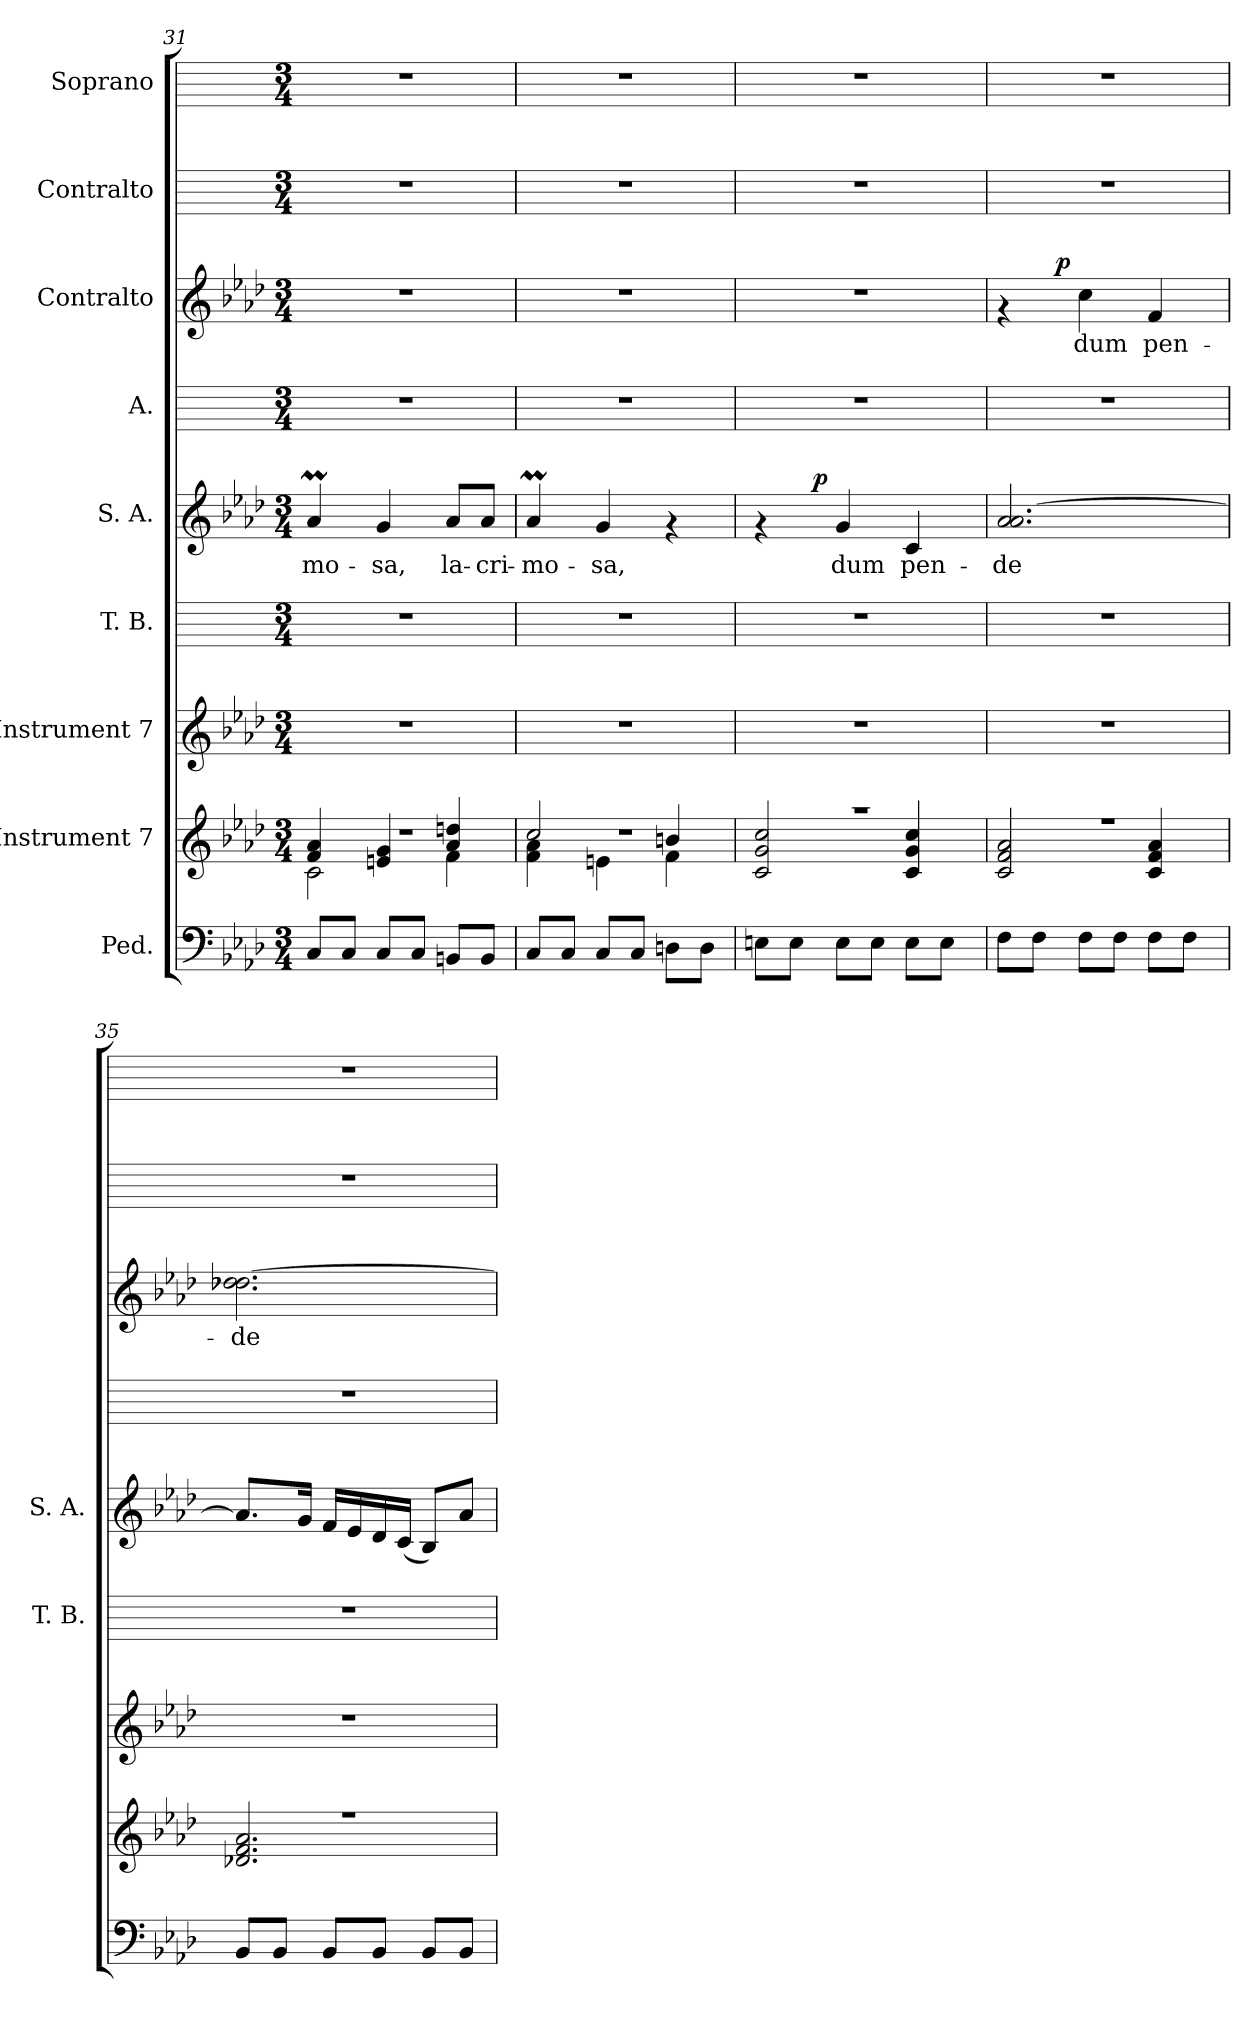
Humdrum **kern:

**kern	**kern	**kern	**kern	**kern	**text	**dynam	**kern	**kern	**text	**dynam	**kern	**kern
*part9	*part8	*part7	*part6	*part5	*part5	*part5	*part4	*part3	*part3	*part3	*part2	*part1
*staff9	*staff8	*staff7	*staff6	*staff5	*staff5	*staff5	*staff4	*staff3	*staff3	*staff3	*staff2	*staff1
*I"Ped.	*I"Instrument 7	*I"Instrument 7	*I"T.  B.	*I"S.  A.	*	*	*I"A.	*I"Contralto	*	*	*I"Contralto	*I"Soprano
*	*	*	*I'T.  B.	*I'S.  A.	*	*	*	*	*	*	*	*
!!LO:PB:g=z
*clefF4	*clefG2	*clefG2	*	*clefG2	*	*	*	*clefG2	*	*	*	*
*k[b-e-a-d-]	*k[b-e-a-d-]	*k[b-e-a-d-]	*k[]	*k[b-e-a-d-]	*	*	*k[]	*k[b-e-a-d-]	*	*	*k[]	*k[]
*A-:	*A-:	*A-:	*C:	*A-:	*	*	*C:	*A-:	*	*	*C:	*C:
*M3/4	*M3/4	*M3/4	*M3/4	*M3/4	*	*	*M3/4	*M3/4	*	*	*M3/4	*M3/4
=31	=31	=31	=31	=31	=31	=31	=31	=31	=31	=31	=31	=31
*	*^	*	*	*	*	*	*	*	*	*	*	*
*	*	*^	*	*	*	*	*	*	*	*	*	*	*
!	!	!	!	!	!	!	!LO:LY:b:cj	!	!	!	!	!	!	!
8C/L	2.r	4f/ 4a-/	2c\	2.r	2.r	4a-M/	mo-	.	2.r	2.r	.	.	2.r	2.r
8C/J	.	.	.	.	.	.	.	.	.	.	.	.	.	.
!	!	!	!	!	!	!	!LO:LY:b:cj	!	!	!	!	!	!	!
8C/L	.	4g/ 4en/	.	.	.	4g/	-sa,	.	.	.	.	.	.	.
8C/J	.	.	.	.	.	.	.	.	.	.	.	.	.	.
!	!	!	!	!	!	!	!LO:LY:b:cj	!	!	!	!	!	!	!
8BBn/L	.	4a-/ 4ddn/	4f\	.	.	8a-/L	la-	.	.	.	.	.	.	.
!	!	!	!	!	!	!	!LO:LY:b:cj	!	!	!	!	!	!	!
8BB/J	.	.	.	.	.	8a-/J	-cri-	.	.	.	.	.	.	.
=32	=32	=32	=32	=32	=32	=32	=32	=32	=32	=32	=32	=32	=32	=32
!	!	!	!	!	!	!	!LO:LY:b:cj	!	!	!	!	!	!	!
8C/L	2.r	2cc/	4a-\ 4f\	2.r	2.r	4a-M/	-mo-	.	2.r	2.r	.	.	2.r	2.r
8C/J	.	.	.	.	.	.	.	.	.	.	.	.	.	.
!	!	!	!	!	!	!	!LO:LY:b:cj	!	!	!	!	!	!	!
8C/L	.	.	4en\	.	.	4g/	-sa,	.	.	.	.	.	.	.
8C/J	.	.	.	.	.	.	.	.	.	.	.	.	.	.
8Dn\L	.	4bn/	4f\	.	.	4rf	.	.	.	.	.	.	.	.
8D\J	.	.	.	.	.	.	.	.	.	.	.	.	.	.
*	*	*v	*v	*	*	*	*	*	*	*	*	*	*	*
=33	=33	=33	=33	=33	=33	=33	=33	=33	=33	=33	=33	=33	=33
*	*	*	*	*	*^	*	*	*	*	*	*	*	*
8En\L	2.r	2cc/ 2g/ 2c/	2.r	2.r	4rf	8.ryy	.	.	2.r	2.r	.	.	2.r	2.r
8E\J	.	.	.	.	.	.	.	.	.	.	.	.	.	.
!	!	!	!	!	!	!	!	!LO:DY:a	!	!	!	!	!	!
.	.	.	.	.	.	2ryy	.	p	.	.	.	.	.	.
!	!	!	!	!	!	!	!LO:LY:b:cj	!	!	!	!	!	!	!
8E\L	.	.	.	.	4g/	.	dum	.	.	.	.	.	.	.
8E\J	.	.	.	.	.	.	.	.	.	.	.	.	.	.
!	!	!	!	!	!	!	!LO:LY:b:cj	!	!	!	!	!	!	!
8E\L	.	4g/ 4c/ 4cc/	.	.	4c/	.	pen-	.	.	.	.	.	.	.
8E\J	.	.	.	.	.	.	.	.	.	.	.	.	.	.
.	.	.	.	.	.	16ryy	.	.	.	.	.	.	.	.
=34	=34	=34	=34	=34	=34	=34	=34	=34	=34	=34	=34	=34	=34	=34
!	!	!	!	!	!	!	!LO:LY:b:cj	!	!	!	!	!	!	!
*	*	*	*	*	*v	*v	*	*	*	*^	*	*	*	*
8F\L	2.r	2a-/ 2f/ 2c/	2.r	2.r	2.a-/ [<2.a-/	-de-	.	2.r	4rf	8.ryy	.	.	2.r	2.r
8F\J	.	.	.	.	.	.	.	.	.	.	.	.	.	.
!	!	!	!	!	!	!	!	!	!	!	!	!LO:DY:a	!	!
.	.	.	.	.	.	.	.	.	.	2ryy	.	p	.	.
!	!	!	!	!	!	!	!	!	!	!	!LO:LY:b:cj	!	!	!
8F\L	.	.	.	.	.	.	.	.	4cc\	.	dum	.	.	.
8F\J	.	.	.	.	.	.	.	.	.	.	.	.	.	.
!	!	!	!	!	!	!	!	!	!	!	!LO:LY:b:cj	!	!	!
8F\L	.	4f/ 4c/ 4a-/	.	.	.	.	.	.	4f/	.	pen-	.	.	.
8F\J	.	.	.	.	.	.	.	.	.	.	.	.	.	.
.	.	.	.	.	.	.	.	.	.	16ryy	.	.	.	.
=35	=35	=35	=35	=35	=35	=35	=35	=35	=35	=35	=35	=35	=35	=35
!	!	!	!	!	!	!LO:LY:b:cj	!	!	!	!	!LO:LY:b:cj	!	!	!
*	*	*	*	*	*	*	*	*	*v	*v	*	*	*	*
8BB-/L	2.r	2.a-/ 2.f/ 2.d-X/	2.r	2.r	8.a-/L]	--	.	2.r	2.dd-X\ [>2.dd-X\	-de-	.	2.r	2.r
8BB-/J	.	.	.	.	.	.	.	.	.	.	.	.	.
!	!	!	!	!	!	!LO:LY:b:cj	!	!	!	!	!	!	!
.	.	.	.	.	16g/J	--	.	.	.	.	.	.	.
!	!	!	!	!	!	!LO:LY:b:cj	!	!	!	!	!	!	!
8BB-/L	.	.	.	.	16f/L	--	.	.	.	.	.	.	.
!	!	!	!	!	!	!LO:LY:b:cj	!	!	!	!	!	!	!
.	.	.	.	.	16e-/	--	.	.	.	.	.	.	.
!	!	!	!	!	!	!LO:LY:b:cj	!	!	!	!	!	!	!
8BB-/J	.	.	.	.	16d-/	--	.	.	.	.	.	.	.
!	!	!	!	!	!	!LO:LY:b:cj	!	!	!	!	!	!	!
.	.	.	.	.	(<16c/J	--	.	.	.	.	.	.	.
!	!	!	!	!	!	!LO:LY:b:cj	!	!	!	!	!	!	!
8BB-/L	.	.	.	.	8B-/L)	--	.	.	.	.	.	.	.
!	!	!	!	!	!	!LO:LY:b:cj	!	!	!	!	!	!	!
8BB-/J	.	.	.	.	8a-/J	--	.	.	.	.	.	.	.
*	*v	*v	*	*	*	*	*	*	*	*	*	*	*
=	=	=	=	=	=	=	=	=	=	=	=	=
*-	*-	*-	*-	*-	*-	*-	*-	*-	*-	*-	*-	*-
